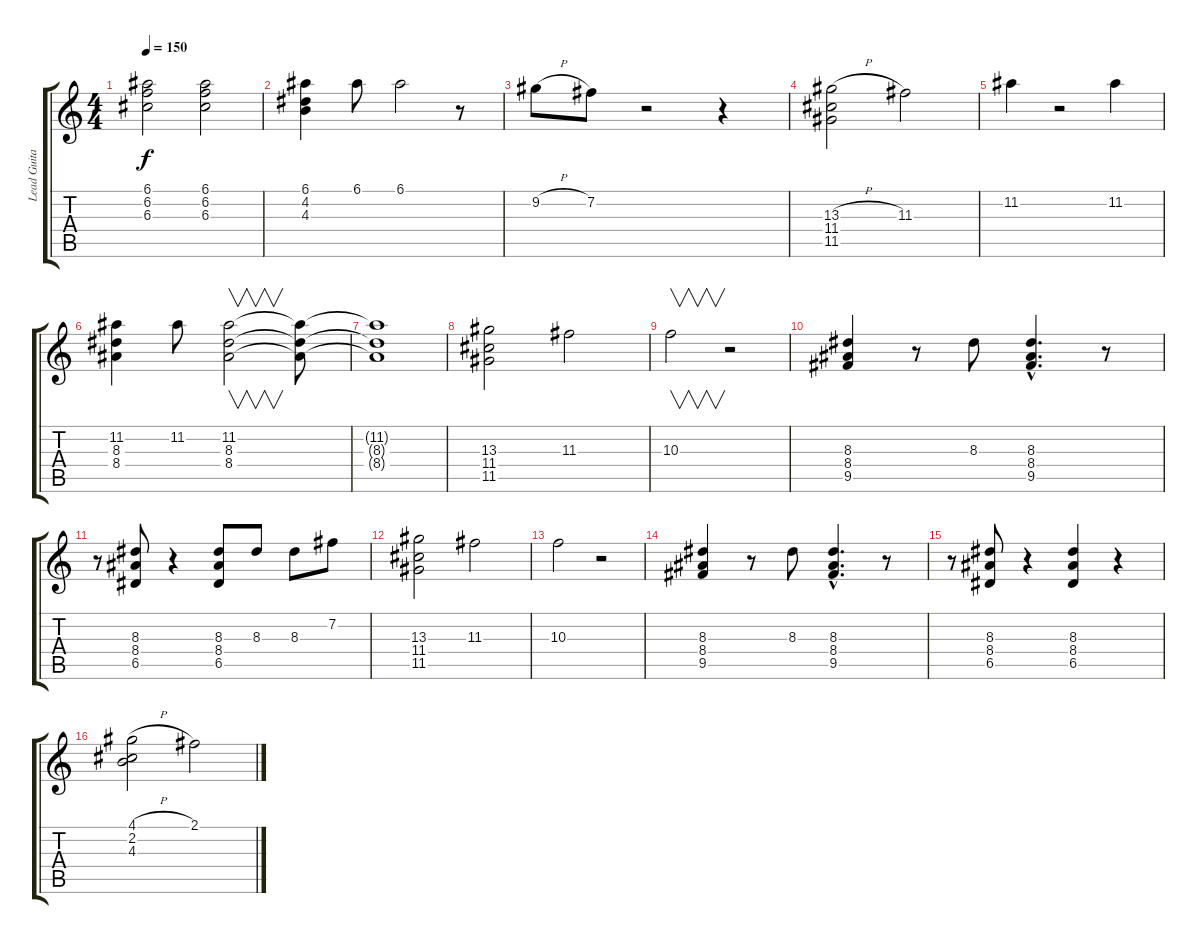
\track ("Lead Guitar" "Lead Guita") {instrument overdrivenguitar}
\staff {score tabs}
\tuning (E4 B3 G3 D3 A2 E2) {hide}
\ts (4 4)
\tempo 150
\clef g2
\ks c
(6.1 6.2 6.3).2{dy f} (6.1 6.2 6.3).2 |
(6.1 4.2 4.3).4 6.1.8 6.1.2 r.8 |
9.2{h}.8 7.2.8 r.2 r.4 |
(13.3{h} 11.4 11.5).2 11.3.2 |
11.2.4 r.2 11.2.4 |
(11.2 8.3 8.4).4 11.2.8 (11.2 8.3 8.4).2{v} (11.2{t} 8.3{t} 8.4{t}).8 |
(11.2{t} 8.3{t} 8.4{t}).1 |
(13.3 11.4 11.5).2 11.3.2 |
10.3.2{v} r.2 |
(8.3 8.4 9.5).4 r.8 8.3.8 (8.3{hac} 8.4{hac} 9.5{hac}).4{d} r.8 |
r.8 (8.3 8.4 6.5).8 r.4 (8.3 8.4 6.5).8 8.3.8 8.3.8 7.2.8 |
(13.3 11.4 11.5).2 11.3.2 |
10.3.2 r.2 |
(8.3 8.4 9.5).4 r.8 8.3.8 (8.3{hac} 8.4{hac} 9.5{hac}).4{d} r.8 |
r.8 (8.3 8.4 6.5).8 r.4 (8.3 8.4 6.5).4 r.4 |
(4.1{h} 2.2 4.3).2 2.1.2
